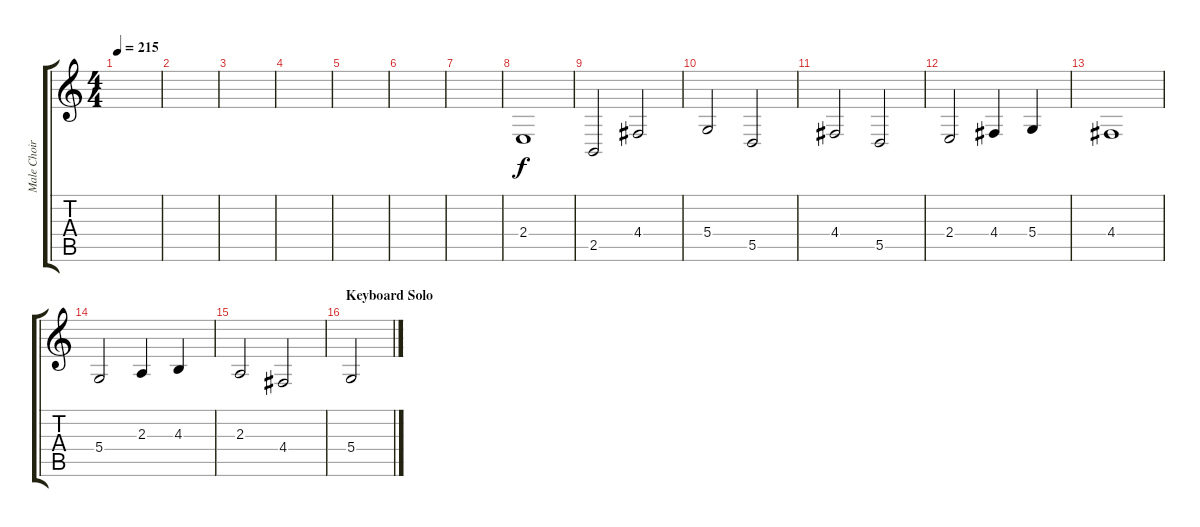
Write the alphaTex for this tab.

\track ("Male Choir" "Male Choir") {instrument choiraahs}
\staff {score tabs}
\tuning (E4 B3 G3 D3 A2 E2) {hide}
\ts (4 4)
\tempo 215
\clef g2
\ks c
|
|
|
|
|
|
|
2.4.1 |
2.5.2 4.4.2 |
5.4.2 5.5.2 |
4.4.2 5.5.2 |
2.4.2 4.4.4 5.4.4 |
4.4.1 |
5.4.2 2.3.4 4.3.4 |
2.3.2 4.4.2 |
\section ("" "Keyboard Solo")
5.4.2
